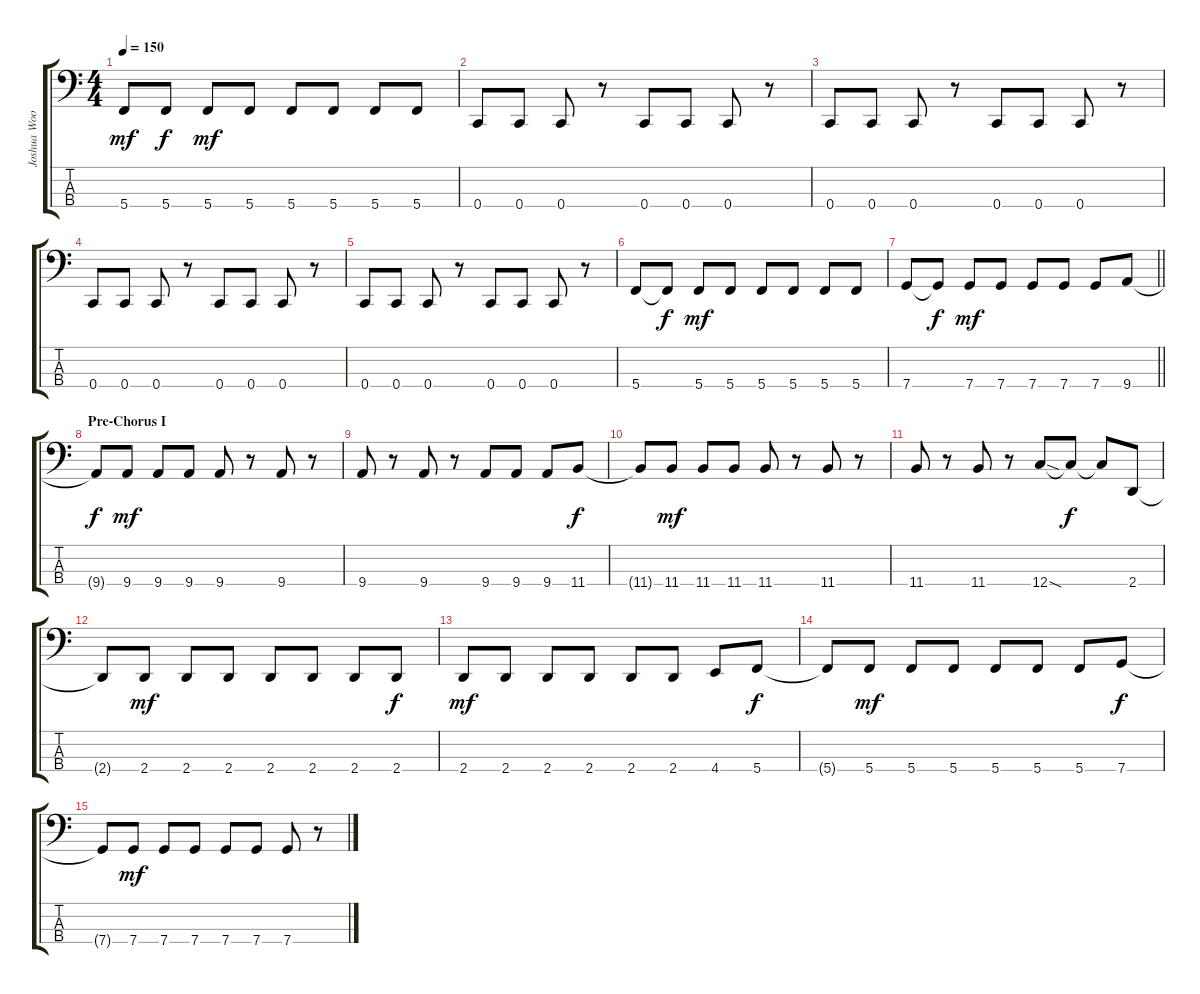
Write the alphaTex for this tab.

\track ("Joshua Woodard" "Joshua Woo") {instrument electricbassfinger}
\staff {score tabs}
\tuning (F2 C2 G1 C1) {hide}
\ts (4 4)
\tempo 150
\clef f4
\ks c
5.4.8{dy mf} 5.4.8{dy f} 5.4.8{dy mf} 5.4.8 5.4.8 5.4.8 5.4.8 5.4.8 |
0.4.8 0.4.8 0.4.8 r.8 0.4.8 0.4.8 0.4.8 r.8 |
0.4.8 0.4.8 0.4.8 r.8 0.4.8 0.4.8 0.4.8 r.8 |
0.4.8 0.4.8 0.4.8 r.8 0.4.8 0.4.8 0.4.8 r.8 |
0.4.8 0.4.8 0.4.8 r.8 0.4.8 0.4.8 0.4.8 r.8 |
5.4.8 5.4{t}.8{dy f} 5.4.8{dy mf} 5.4.8 5.4.8 5.4.8 5.4.8 5.4.8 |
\barLineRight lightlight
7.4.8 7.4{t}.8{dy f} 7.4.8{dy mf} 7.4.8 7.4.8 7.4.8 7.4.8 9.4.8 |
\section ("" "Pre-Chorus I")
9.4{t}.8{dy f} 9.4.8{dy mf} 9.4.8 9.4.8 9.4.8 r.8 9.4.8 r.8 |
9.4.8 r.8 9.4.8 r.8 9.4.8 9.4.8 9.4.8 11.4.8{dy f} |
11.4{t}.8 11.4.8{dy mf} 11.4.8 11.4.8 11.4.8 r.8 11.4.8 r.8 |
11.4.8 r.8 11.4.8 r.8 12.4{sod}.8 12.4{t}.8{dy f} 12.4{t}.8 2.4.8 |
2.4{t}.8 2.4.8{dy mf} 2.4.8 2.4.8 2.4.8 2.4.8 2.4.8 2.4.8{dy f} |
2.4.8{dy mf} 2.4.8 2.4.8 2.4.8 2.4.8 2.4.8 4.4.8 5.4.8{dy f} |
5.4{t}.8 5.4.8{dy mf} 5.4.8 5.4.8 5.4.8 5.4.8 5.4.8 7.4.8{dy f} |
7.4{t}.8 7.4.8{dy mf} 7.4.8 7.4.8 7.4.8 7.4.8 7.4.8 r.8
